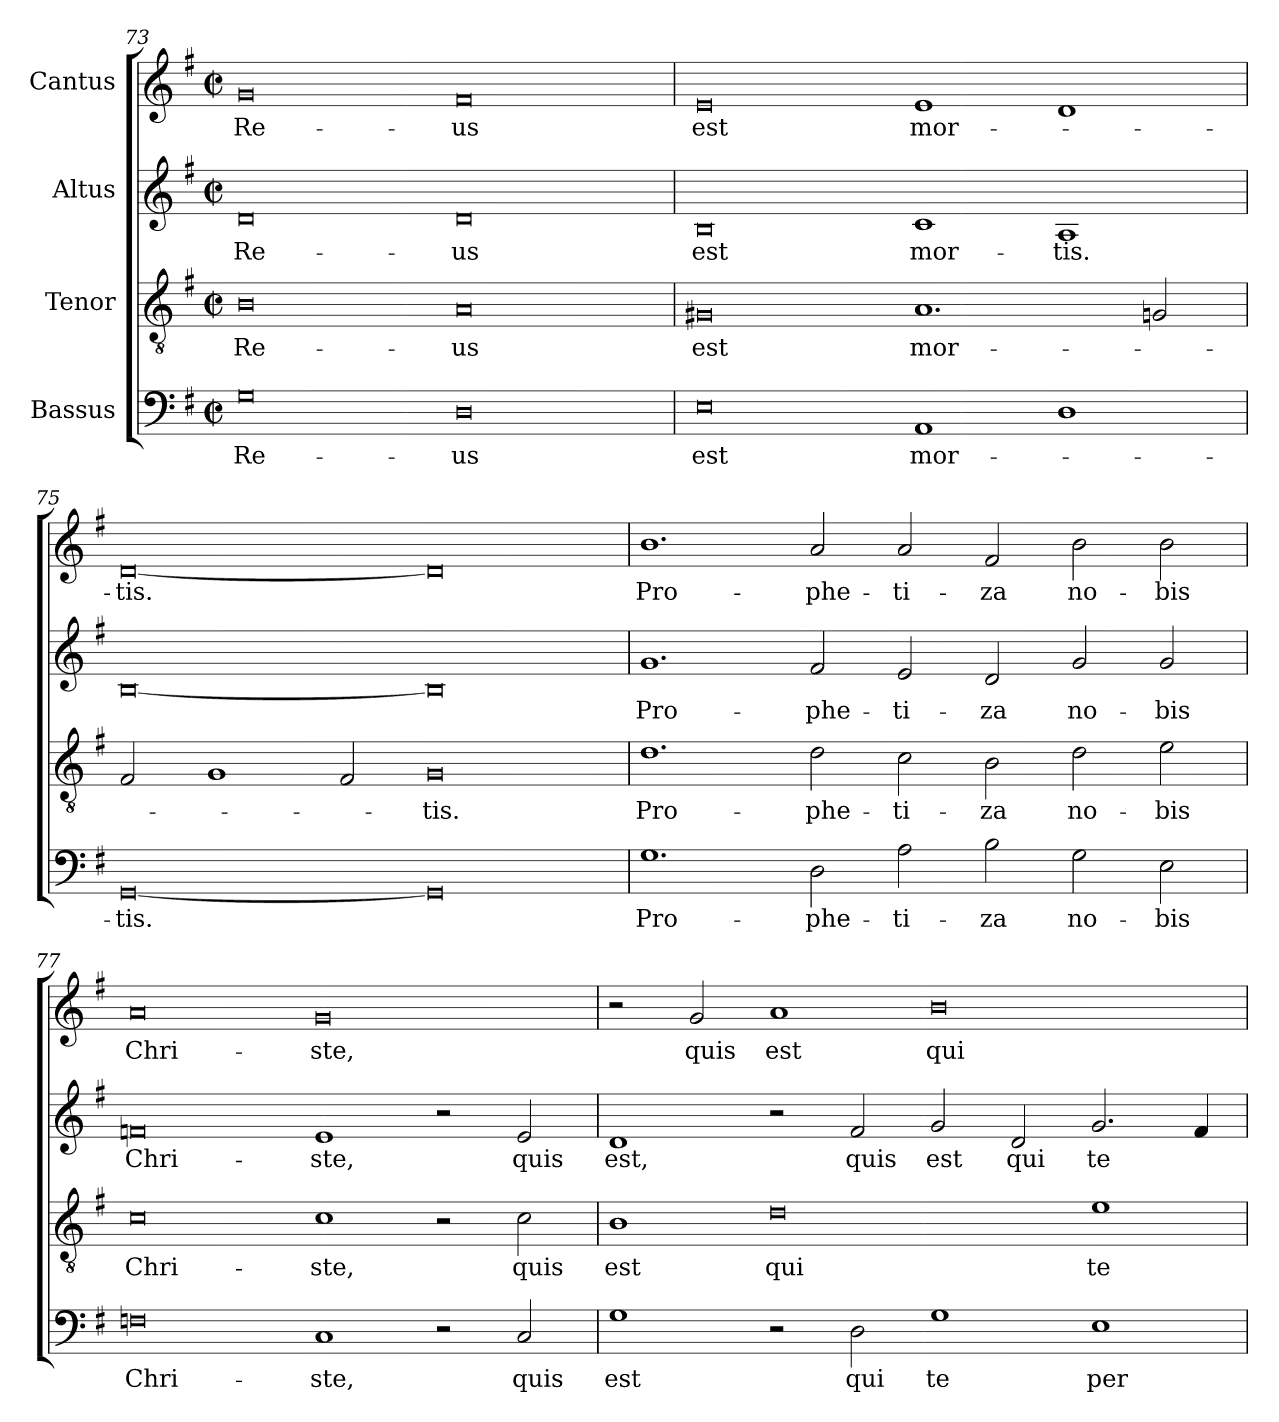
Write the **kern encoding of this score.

**kern	**text	**kern	**text	**kern	**text	**kern	**text
*part4	*part4	*part3	*part3	*part2	*part2	*part1	*part1
*staff4	*staff4	*staff3	*staff3	*staff2	*staff2	*staff1	*staff1
*I"Bassus	*	*I"Tenor	*	*I"Altus	*	*I"Cantus	*
!!LO:LB:g=z
*clefF4	*	*clefGv2	*	*clefG2	*	*clefG2	*
*k[f#]	*	*k[f#]	*	*k[f#]	*	*k[f#]	*
*G:	*	*G:	*	*G:	*	*G:	*
*M2/2	*	*M2/2	*	*M2/2	*	*M2/2	*
*met(c|)	*	*met(c|)	*	*met(c|)	*	*met(c|)	*
=73	=73	=73	=73	=73	=73	=73	=73
!	!LO:LY:b	!	!LO:LY:b	!	!LO:LY:b	!	!LO:LY:b
0G	Re-	0B	Re-	0d	Re-	0g	Re-
!	!LO:LY:b	!	!LO:LY:b	!	!LO:LY:b	!	!LO:LY:b
0D	-us	0A	-us	0d	-us	0f#	-us
=74	=74	=74	=74	=74	=74	=74	=74
!	!LO:LY:b	!	!LO:LY:b	!	!LO:LY:b	!	!LO:LY:b
0E	est	0G#X	est	0B	est	0e	est
!	!LO:LY:b	!	!LO:LY:b	!	!LO:LY:b	!	!LO:LY:b
1AA	mor-	1.A	mor-	1c	mor-	1e	mor-
!	!	!	!	!	!LO:LY:b	!	!
1D	.	.	.	1A	-tis.	1d	.
.	.	2Gn/	.	.	.	.	.
=75	=75	=75	=75	=75	=75	=75	=75
!	!LO:LY:b	!	!	!	!	!	!LO:LY:b
[0GG	-tis.	2F#/	.	[0B	.	[0d	-tis.
.	.	1G	.	.	.	.	.
.	.	2F#/	.	.	.	.	.
!	!	!	!LO:LY:b	!	!	!	!
0GG]	.	0G	-tis.	0B]	.	0d]	.
=76	=76	=76	=76	=76	=76	=76	=76
!	!LO:LY:b	!	!LO:LY:b	!	!LO:LY:b	!	!LO:LY:b
1.G	Pro-	1.d	Pro-	1.g	Pro-	1.b	Pro-
!	!LO:LY:b	!	!LO:LY:b	!	!LO:LY:b	!	!LO:LY:b
2D\	-phe-	2d\	-phe-	2f#/	-phe-	2a/	-phe-
!	!LO:LY:b	!	!LO:LY:b	!	!LO:LY:b	!	!LO:LY:b
2A\	-ti-	2c\	-ti-	2e/	-ti-	2a/	-ti-
!	!LO:LY:b	!	!LO:LY:b	!	!LO:LY:b	!	!LO:LY:b
2B\	-za	2B\	-za	2d/	-za	2f#/	-za
!	!LO:LY:b	!	!LO:LY:b	!	!LO:LY:b	!	!LO:LY:b
2G\	no-	2d\	no-	2g/	no-	2b\	no-
!	!LO:LY:b	!	!LO:LY:b	!	!LO:LY:b	!	!LO:LY:b
2E\	-bis	2e\	-bis	2g/	-bis	2b\	-bis
!!LO:PB:g=z
=77	=77	=77	=77	=77	=77	=77	=77
!	!LO:LY:b	!	!LO:LY:b	!	!LO:LY:b	!	!LO:LY:b
0Fn	Chri-	0c	Chri-	0fn	Chri-	0a	Chri-
!	!LO:LY:b	!	!LO:LY:b	!	!LO:LY:b	!	!LO:LY:b
1C	-ste,	1c	-ste,	1e	-ste,	0g	-ste,
2r	.	2r	.	2r	.	.	.
!	!LO:LY:b	!	!LO:LY:b	!	!LO:LY:b	!	!
2C/	quis	2c\	quis	2e/	quis	.	.
=78	=78	=78	=78	=78	=78	=78	=78
!	!LO:LY:b	!	!LO:LY:b	!	!LO:LY:b	!	!
1G	est	1B	est	1d	est,	2r	.
!	!	!	!	!	!	!	!LO:LY:b
.	.	.	.	.	.	2g/	quis
!	!	!	!LO:LY:b	!	!	!	!LO:LY:b
2r	.	0d	qui	2r	.	1a	est
!	!LO:LY:b	!	!	!	!LO:LY:b	!	!
2D\	qui	.	.	2f#/	quis	.	.
!	!LO:LY:b	!	!	!	!LO:LY:b	!	!LO:LY:b
1G	te	.	.	2g/	est	0b	qui
!	!	!	!	!	!LO:LY:b	!	!
.	.	.	.	2d/	qui	.	.
!	!LO:LY:b	!	!LO:LY:b	!	!LO:LY:b	!	!
1E	per-	1e	te	2.g/	te	.	.
.	.	.	.	4f#/	.	.	.
=	=	=	=	=	=	=	=
*-	*-	*-	*-	*-	*-	*-	*-
